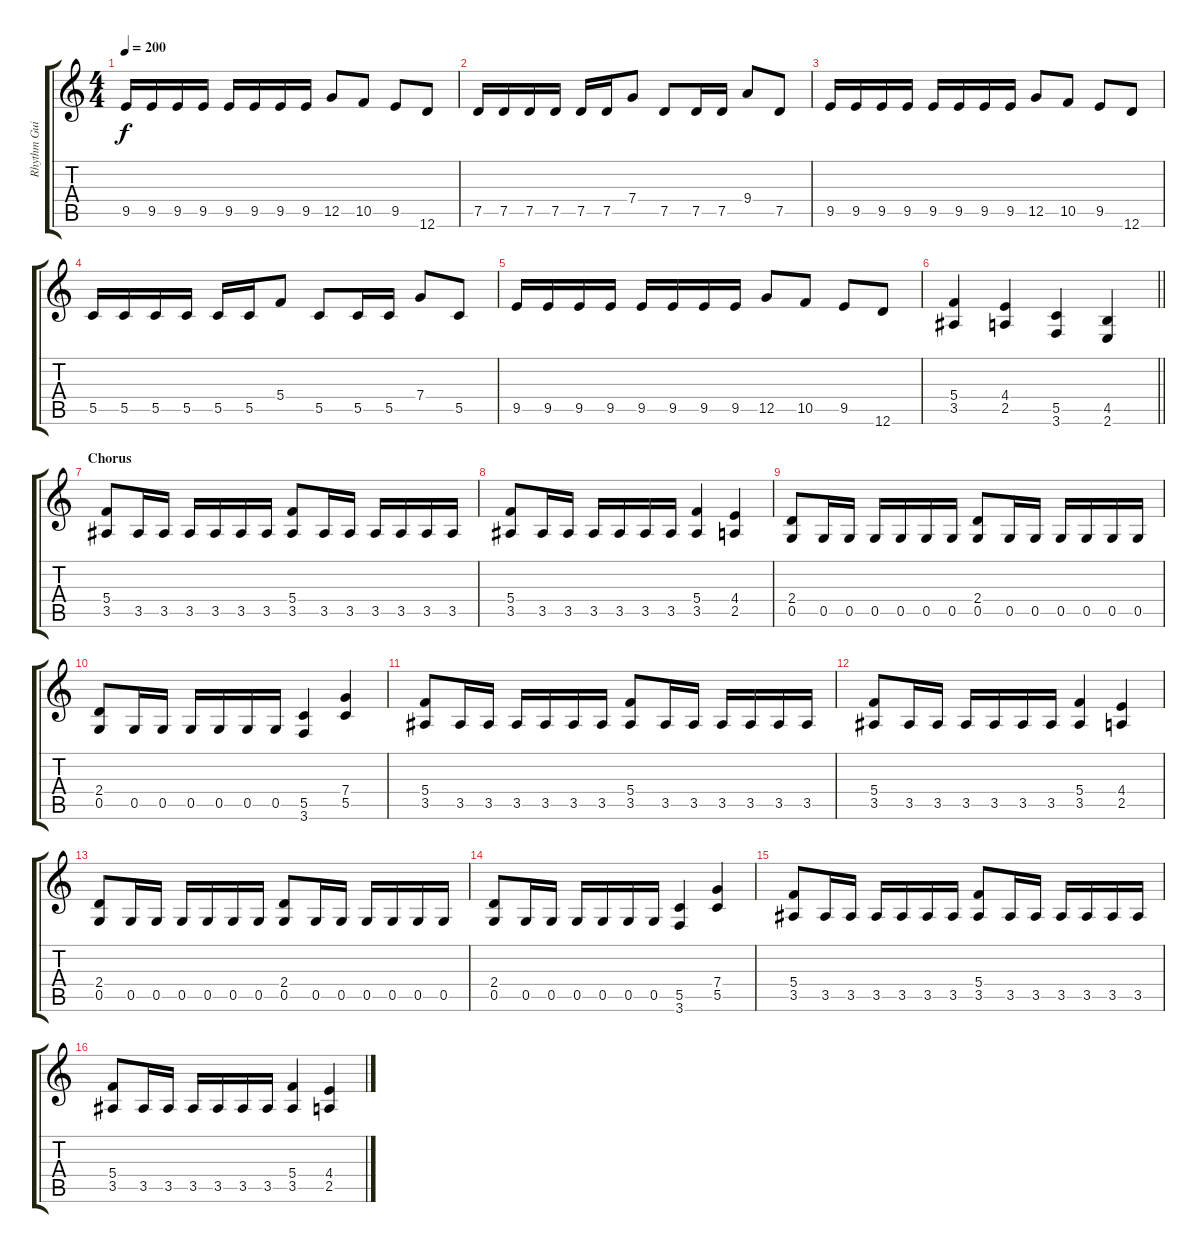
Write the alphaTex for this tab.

\track ("Rhythm Guitar (Mille)" "Rhythm Gui") {instrument distortionguitar}
\staff {score tabs}
\tuning (D4 A3 F3 C3 G2 D2) {hide}
\ts (4 4)
\tempo 200
\clef g2
\ks c
9.5.16{dy f} 9.5.16 9.5.16 9.5.16 9.5.16 9.5.16 9.5.16 9.5.16 12.5.8 10.5.8 9.5.8 12.6.8 |
7.5.16 7.5.16 7.5.16 7.5.16 7.5.16 7.5.16 7.4.8 7.5.8 7.5.16 7.5.16 9.4.8 7.5.8 |
9.5.16 9.5.16 9.5.16 9.5.16 9.5.16 9.5.16 9.5.16 9.5.16 12.5.8 10.5.8 9.5.8 12.6.8 |
5.5.16 5.5.16 5.5.16 5.5.16 5.5.16 5.5.16 5.4.8 5.5.8 5.5.16 5.5.16 7.4.8 5.5.8 |
9.5.16 9.5.16 9.5.16 9.5.16 9.5.16 9.5.16 9.5.16 9.5.16 12.5.8 10.5.8 9.5.8 12.6.8 |
\barLineRight lightlight
(5.4 3.5).4 (4.4 2.5).4 (5.5 3.6).4 (4.5 2.6).4 |
\section ("" "Chorus")
(5.4 3.5).8 3.5.16 3.5.16 3.5.16 3.5.16 3.5.16 3.5.16 (5.4 3.5).8 3.5.16 3.5.16 3.5.16 3.5.16 3.5.16 3.5.16 |
(5.4 3.5).8 3.5.16 3.5.16 3.5.16 3.5.16 3.5.16 3.5.16 (5.4 3.5).4 (4.4 2.5).4 |
(2.4 0.5).8 0.5.16 0.5.16 0.5.16 0.5.16 0.5.16 0.5.16 (2.4 0.5).8 0.5.16 0.5.16 0.5.16 0.5.16 0.5.16 0.5.16 |
(2.4 0.5).8 0.5.16 0.5.16 0.5.16 0.5.16 0.5.16 0.5.16 (5.5 3.6).4 (7.4 5.5).4 |
(5.4 3.5).8 3.5.16 3.5.16 3.5.16 3.5.16 3.5.16 3.5.16 (5.4 3.5).8 3.5.16 3.5.16 3.5.16 3.5.16 3.5.16 3.5.16 |
(5.4 3.5).8 3.5.16 3.5.16 3.5.16 3.5.16 3.5.16 3.5.16 (5.4 3.5).4 (4.4 2.5).4 |
(2.4 0.5).8 0.5.16 0.5.16 0.5.16 0.5.16 0.5.16 0.5.16 (2.4 0.5).8 0.5.16 0.5.16 0.5.16 0.5.16 0.5.16 0.5.16 |
(2.4 0.5).8 0.5.16 0.5.16 0.5.16 0.5.16 0.5.16 0.5.16 (5.5 3.6).4 (7.4 5.5).4 |
(5.4 3.5).8 3.5.16 3.5.16 3.5.16 3.5.16 3.5.16 3.5.16 (5.4 3.5).8 3.5.16 3.5.16 3.5.16 3.5.16 3.5.16 3.5.16 |
(5.4 3.5).8 3.5.16 3.5.16 3.5.16 3.5.16 3.5.16 3.5.16 (5.4 3.5).4 (4.4 2.5).4
